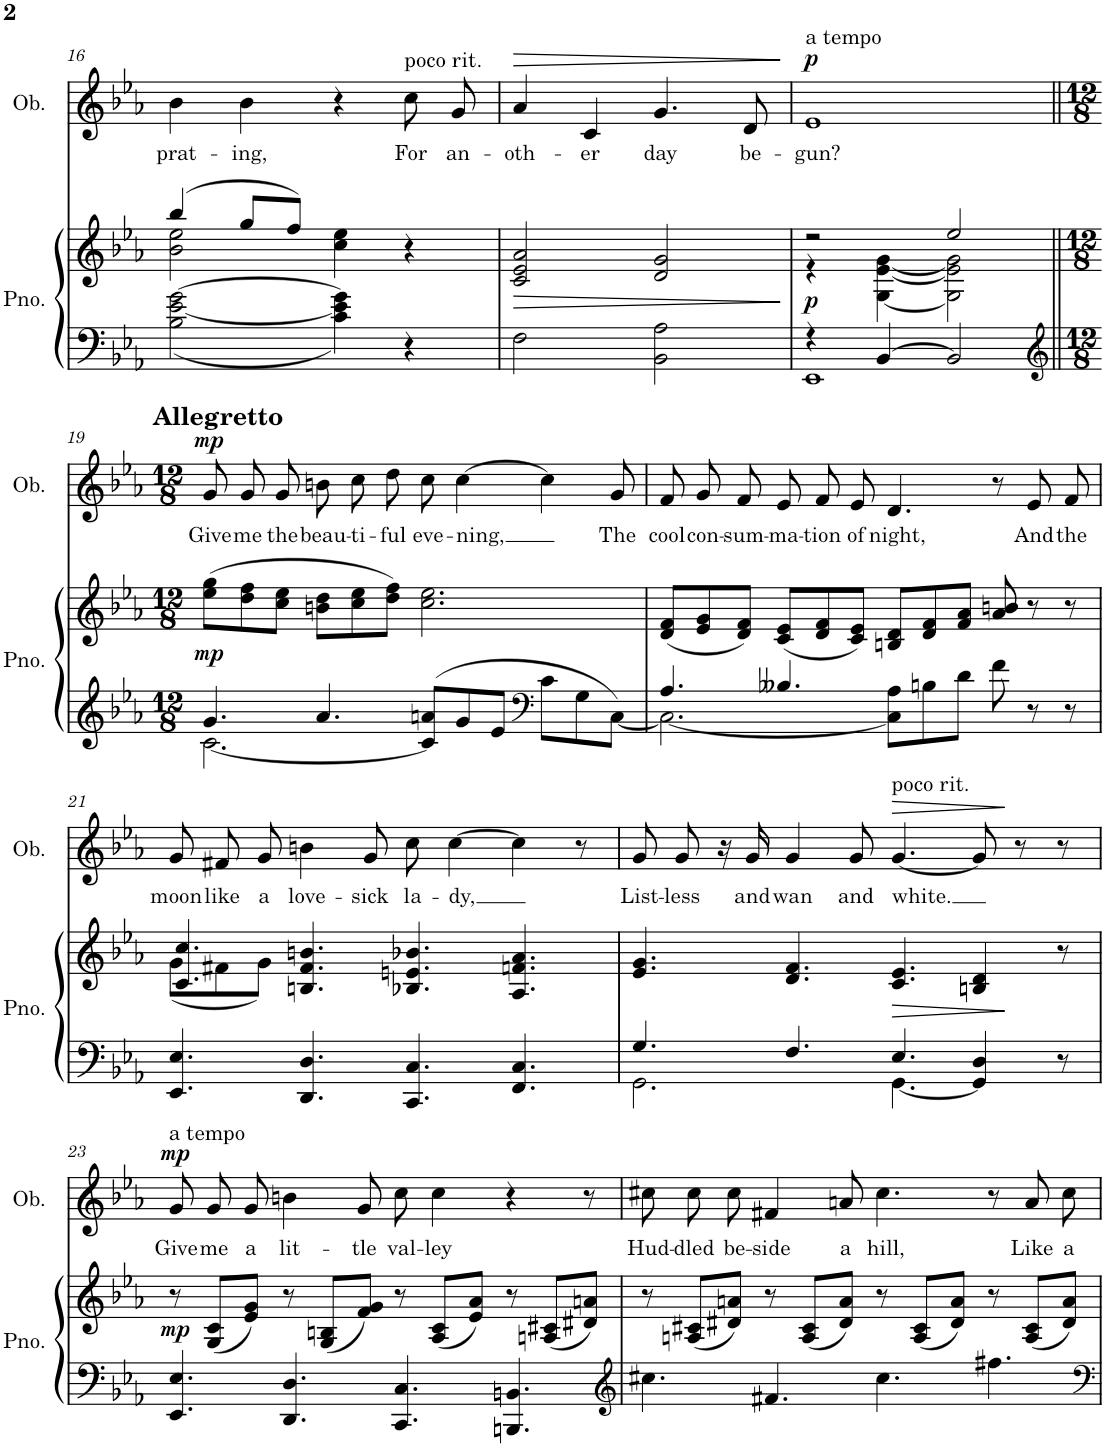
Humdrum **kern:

**kern	**kern	**dynam	**kern	**text	**dynam
*part2	*part2	*part2	*part1	*part1	*part1
*staff3	*staff2	*staff2/3	*staff1	*staff1	*staff1
*I"Piano	*	*	*I"Oboe	*	*
*I'Pno.	*	*	*I'Ob.	*	*
!!LO:PB:g=z
*clefF4	*clefG2	*	*clefG2	*	*
*k[b-e-a-]	*k[b-e-a-]	*	*k[b-e-a-]	*	*
*M4/4	*M4/4	*	*M4/4	*	*
*met(c)	*met(c)	*	*met(c)	*	*
=16	=16	=16	=16	=16	=16
*	*^	*	*	*	*
!	!	!	!	!	!LO:LY:b	!
2B-\ [2e-\ [2g\	(4bb-/	2b-\ 2ee-\	.	4b-\	prat-	.
!	!	!	!	!	!LO:LY:b	!
.	8gg/L	.	.	4b-\	-ing,	.
.	8ff/J)	.	.	.	.	.
4c\ 4e-\] 4g\]	4cc\ 4ee-\	2ryy	.	4r	.	.
!	!	!	!	!LO:TX:a:t=poco rit.	!	!
!	!	!	!	!	!LO:LY:b	!
4r	4r	.	.	8cc/L	For	.
!	!	!	!	!	!LO:LY:b	!
.	.	.	.	8g/J	an-	.
*	*v	*v	*	*	*	*
=17	=17	=17	=17	=17	=17
!	!	!LO:HP:b	!	!LO:LY:b	!LO:HP:b
2F\	2c/ 2e-/ 2a-/	>	4a-/	-oth-	>
!	!	!	!	!LO:LY:b	!
.	.	.	4c/	-er	.
!	!	!	!	!LO:LY:b	!
2BB-\ 2A-\	2d/ 2g/	.	4.g/	day	.
!	!	!	!	!LO:LY:b	!
.	.	.	8d/	be-	.
.	.	]	.	.	]
=18	=18	=18	=18	=18	=18
*^	*^	*	*	*	*
!	!	!	!	!	!LO:TX:a:t=a tempo	!	!
!	!	!	!	!LO:DY:b	!	!LO:LY:b	!LO:DY:a
4r	1EE-	2r	4r	p	1e-	-gun?	p
[4BB-/	.	.	[4G\ [4e-\ [4g\	.	.	.	.
2BB-/]	.	2ee-/	2G\] 2e-\] 2g\]	.	.	.	.
*	*	*v	*v	*	*	*	*
!!LO:LB:g=z
=19||	=19||	=19||	=19||	=19||	=19||	=19||
*clefG2	*	*	*	*	*	*
*M12/8	*	*M12/8	*	*M12/8	*	*
*	*	*^	*	*	*	*
!	!	!	!	!	!LO:TX:a:B:t=Allegretto	!	!
!	!	!	!	!LO:DY:b	!	!LO:LY:b	!LO:DY:a
*	*	*v	*v	*	*	*	*
4.g/	[2.c\	(8ee-\ 8gg\L	mp	8g/L	Give	mp
!	!	!	!	!	!LO:LY:b	!
.	.	8dd\ 8ff\	.	8g/	me	.
!	!	!	!	!	!LO:LY:b	!
.	.	8cc\ 8ee-\J	.	8g/J	the	.
!	!	!	!	!	!LO:LY:b	!
4.a-/	.	8bn\ 8dd\L	.	8bn\L	beau-	.
!	!	!	!	!	!LO:LY:b	!
.	.	8cc\ 8ee-\	.	8cc\	-ti-	.
!	!	!	!	!	!LO:LY:b	!
.	.	8dd\ 8ff\J)	.	8dd\J	-ful	.
!	!	!	!	!	!LO:LY:b	!
8c/] 8an/L	2.ryy	2.cc\ 2.ee-\	.	8cc\	eve-	.
!	!	!	!	!	!LO:LY:b	!
8g/	.	.	.	[4cc\	-ning,	.
8e-/J	.	.	.	.	.	.
*clefF4	*	*	*	*	*	*
8c\L	.	.	.	4cc\]	.	.
8G\	.	.	.	.	.	.
!	!	!	!	!	!LO:LY:b	!
[8C\J	.	.	.	8g/	The	.
=20	=20	=20	=20	=20	=20	=20
!	!	!	!	!	!LO:LY:b	!
4.A-/	2.C\_	(8d/ 8f/L	.	8f/L	cool	.
!	!	!	!	!	!LO:LY:b	!
.	.	8e-/ 8g/	.	8g/	con-	.
!	!	!	!	!	!LO:LY:b	!
.	.	8d/ 8f/J)	.	8f/J	-sum-	.
!	!	!	!	!	!LO:LY:b	!
4.B--X/	.	(8c/ 8e-/L	.	8e-/L	-ma-	.
!	!	!	!	!	!LO:LY:b	!
.	.	8d/ 8f/	.	8f/	-tion	.
!	!	!	!	!	!LO:LY:b	!
.	.	8c/ 8e-/J)	.	8e-/J	of	.
!	!	!	!	!	!LO:LY:b	!
8C\] 8A-\L	2.ryy	8Bn/ 8d/L	.	4.d/	night,	.
8Bn\	.	8d/ 8f/	.	.	.	.
8d\J	.	8f/ 8a-/J	.	.	.	.
8f\	.	8a-/ 8bn/	.	8r	.	.
!	!	!	!	!	!LO:LY:b	!
8r	.	8r	.	8e-/L	And	.
!	!	!	!	!	!LO:LY:b	!
8r	.	8r	.	8f/J	the	.
*v	*v	*	*	*	*	*
!!LO:LB:g=z
=21	=21	=21	=21	=21	=21
*	*^	*	*	*	*
!	!	!	!	!	!LO:LY:b	!
4.EE-/ 4.E-/	4.c/ 4.cc/	(8g\L	.	8g/L	moon	.
!	!	!	!	!	!LO:LY:b	!
.	.	8f#X\	.	8f#X/	like	.
!	!	!	!	!	!LO:LY:b	!
.	.	8g\J)	.	8g/J	a	.
!	!	!	!	!	!LO:LY:b	!
4.DD/ 4.D/	4.Bn/ 4.f#/ 4.bn/	1ryy	.	4bn\	love-	.
!	!	!	!	!	!LO:LY:b	!
.	.	.	.	8g/	-sick	.
!	!	!	!	!	!LO:LY:b	!
4.CC/ 4.C/	4.B-X/ 4.en/ 4.b-X/	.	.	8cc\	la-	.
!	!	!	!	!	!LO:LY:b	!
.	.	.	.	[4cc\	-dy,	.
4.FF/ 4.C/	4.A-/ 4.fn/ 4.a-/	.	.	4cc\]	.	.
.	.	8ryy	.	8r	.	.
=22	=22	=22	=22	=22	=22	=22
*^	*	*	*	*	*	*
!	!	!	!	!	!	!LO:LY:b	!
*	*	*v	*v	*	*	*	*
4.G/	2.GG\	4.e-/ 4.g/	.	8g/L	List-	.
!	!	!	!	!	!LO:LY:b	!
.	.	.	.	8g/J	-less	.
.	.	.	.	16r	.	.
!	!	!	!	!	!LO:LY:b	!
.	.	.	.	16g/	and	.
!	!	!	!	!	!LO:LY:b	!
4.F/	.	4.d/ 4.f/	.	4g/	wan	.
!	!	!	!	!	!LO:LY:b	!
.	.	.	.	8g/	and	.
!	!	!	!	!LO:TX:a:t=poco rit.	!	!
!	!	!	!LO:HP:b	!	!LO:LY:b	!LO:HP:b
4.E-/	[4.GG\	4.c/ 4.e-/	>	[4.g/	white.	>
4GG/] 4D/	4.ryy	4Bn/ 4d/	.	8g/]	.	.
.	.	.	.	8r	.	]
8r	.	8r	]	8r	.	.
*v	*v	*	*	*	*	*
!!LO:LB:g=z
=23	=23	=23	=23	=23	=23
!	!	!	!LO:TX:a:t=a tempo	!	!
!	!	!LO:DY:b	!	!LO:LY:b	!LO:DY:a
4.EE-/ 4.E-/	8r	mp	8g/L	Give	mp
!	!	!	!	!LO:LY:b	!
.	(8G/ 8c/L	.	8g/	me	.
!	!	!	!	!LO:LY:b	!
.	8e-/ 8g/J)	.	8g/J	a	.
!	!	!	!	!LO:LY:b	!
4.DD/ 4.D/	8r	.	4bn\	lit-	.
.	(8G/ 8Bn/L	.	.	.	.
!	!	!	!	!LO:LY:b	!
.	8f/ 8g/J)	.	8g/	-tle	.
!	!	!	!	!LO:LY:b	!
4.CC/ 4.C/	8r	.	8cc\	val-	.
!	!	!	!	!LO:LY:b	!
.	(8A-/ 8c/L	.	4cc\	-ley	.
.	8e-/ 8a-/J)	.	.	.	.
4.BBBn/ 4.BBn/	8r	.	4r	.	.
.	(8An/ 8c#X/L	.	.	.	.
.	8d#X/ 8an/J)	.	8r	.	.
=24	=24	=24	=24	=24	=24
*clefG2	*	*	*	*	*
!	!	!	!	!LO:LY:b	!
4.cc#X\	8r	.	8cc#X\L	Hud-	.
!	!	!	!	!LO:LY:b	!
.	(8An/ 8c#X/L	.	8cc#\	-dled	.
!	!	!	!	!LO:LY:b	!
.	8d#X/ 8an/J)	.	8cc#\J	be-	.
!	!	!	!	!LO:LY:b	!
4.f#X/	8r	.	4f#X/	-side	.
.	(8A/ 8c#/L	.	.	.	.
!	!	!	!	!LO:LY:b	!
.	8d#/ 8a/J)	.	8an/	a	.
!	!	!	!	!LO:LY:b	!
4.cc#\	8r	.	4.cc#\	hill,	.
.	(8A/ 8c#/L	.	.	.	.
.	8d#/ 8a/J)	.	.	.	.
4.ff#X\	8r	.	8r	.	.
!	!	!	!	!LO:LY:b	!
.	(8A/ 8c#/L	.	8a\L	Like	.
!	!	!	!	!LO:LY:b	!
.	8d#/ 8a/J)	.	8cc#\J	a	.
=	=	=	=	=	=
*-	*-	*-	*-	*-	*-
